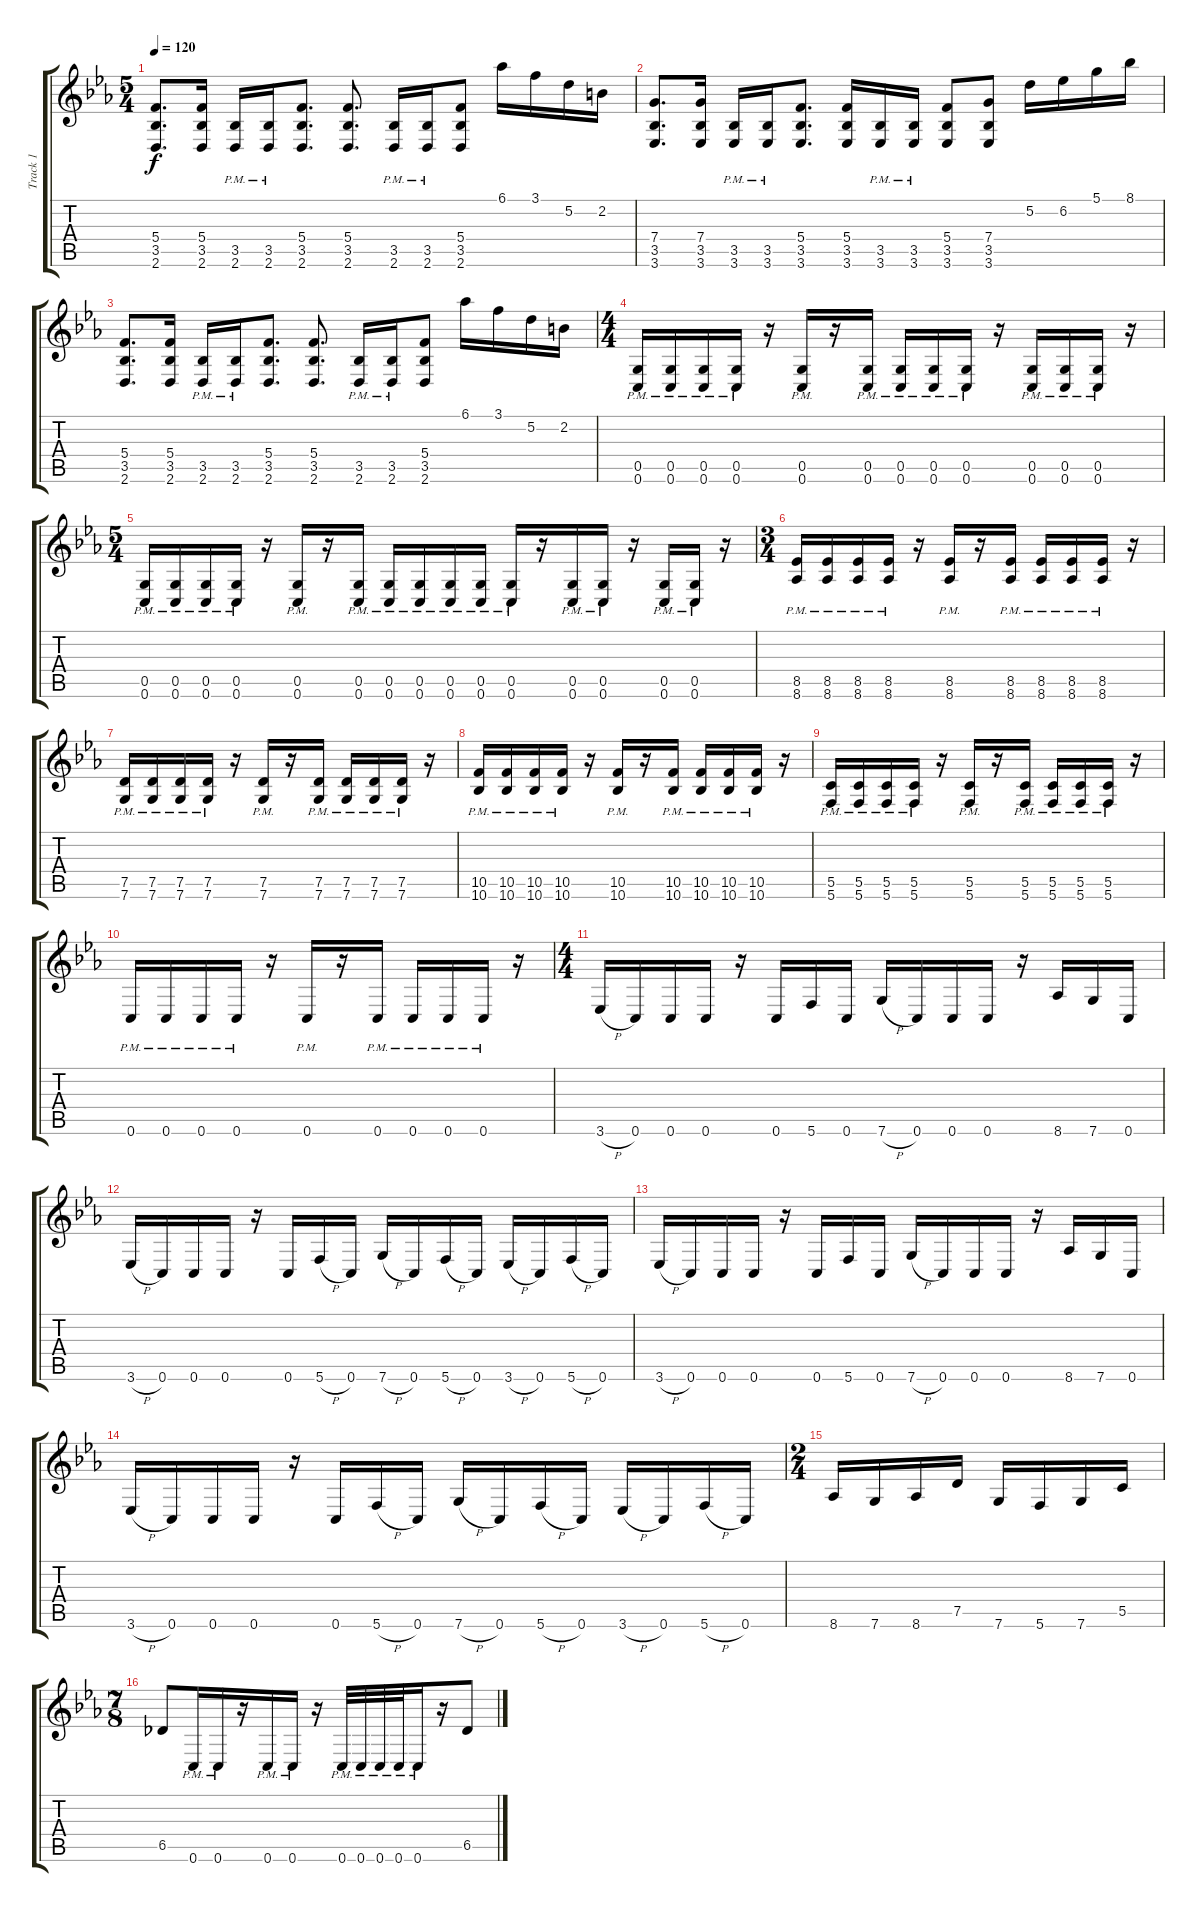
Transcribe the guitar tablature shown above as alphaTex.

\track ("Track 1" "Track 1") {instrument distortionguitar}
\staff {score tabs}
\tuning (D4 A3 F3 C3 G2 C2) {hide}
\ts (5 4)
\tempo 120
\clef g2
\ks eb
(5.4 3.5 2.6).8{d dy f} (5.4 3.5 2.6).16 (3.5{pm} 2.6{pm}).16 (3.5{pm} 2.6{pm}).16 (5.4 3.5 2.6).8{d} (5.4 3.5 2.6).8{d} (3.5{pm} 2.6{pm}).16 (3.5{pm} 2.6{pm}).16 (5.4 3.5 2.6).8 6.1.16 3.1.16 5.2.16 2.2.16 |
(7.4 3.5 3.6).8{d} (7.4 3.5 3.6).16 (3.5{pm} 3.6{pm}).16 (3.5{pm} 3.6{pm}).16 (5.4 3.5 3.6).8{d} (5.4 3.5 3.6).16 (3.5{pm} 3.6{pm}).16 (3.5{pm} 3.6{pm}).16 (5.4 3.5 3.6).8 (7.4 3.5 3.6).8 5.2.16 6.2.16 5.1.16 8.1.16 |
(5.4 3.5 2.6).8{d} (5.4 3.5 2.6).16 (3.5{pm} 2.6{pm}).16 (3.5{pm} 2.6{pm}).16 (5.4 3.5 2.6).8{d} (5.4 3.5 2.6).8{d} (3.5{pm} 2.6{pm}).16 (3.5{pm} 2.6{pm}).16 (5.4 3.5 2.6).8 6.1.16 3.1.16 5.2.16 2.2.16 |
\ts (4 4)
(0.5{pm} 0.6{pm}).16 (0.5{pm} 0.6{pm}).16 (0.5{pm} 0.6{pm}).16 (0.5{pm} 0.6{pm}).16 r.16 (0.5{pm} 0.6{pm}).16 r.16 (0.5{pm} 0.6{pm}).16 (0.5{pm} 0.6{pm}).16 (0.5{pm} 0.6{pm}).16 (0.5{pm} 0.6{pm}).16 r.16 (0.5{pm} 0.6{pm}).16 (0.5{pm} 0.6{pm}).16 (0.5{pm} 0.6{pm}).16 r.16 |
\ts (5 4)
(0.5{pm} 0.6{pm}).16 (0.5{pm} 0.6{pm}).16 (0.5{pm} 0.6{pm}).16 (0.5{pm} 0.6{pm}).16 r.16 (0.5{pm} 0.6{pm}).16 r.16 (0.5{pm} 0.6{pm}).16 (0.5{pm} 0.6{pm}).16 (0.5{pm} 0.6{pm}).16 (0.5{pm} 0.6{pm}).16 (0.5{pm} 0.6{pm}).16 (0.5{pm} 0.6{pm}).16 r.16 (0.5{pm} 0.6{pm}).16 (0.5{pm} 0.6{pm}).16 r.16 (0.5{pm} 0.6{pm}).16 (0.5{pm} 0.6{pm}).16 r.16 |
\ts (3 4)
(8.5{pm} 8.6{pm}).16 (8.5{pm} 8.6{pm}).16 (8.5{pm} 8.6{pm}).16 (8.5{pm} 8.6{pm}).16 r.16 (8.5{pm} 8.6{pm}).16 r.16 (8.5{pm} 8.6{pm}).16 (8.5{pm} 8.6{pm}).16 (8.5{pm} 8.6{pm}).16 (8.5{pm} 8.6{pm}).16 r.16 |
(7.5{pm} 7.6{pm}).16 (7.5{pm} 7.6{pm}).16 (7.5{pm} 7.6{pm}).16 (7.5{pm} 7.6{pm}).16 r.16 (7.5{pm} 7.6{pm}).16 r.16 (7.5{pm} 7.6{pm}).16 (7.5{pm} 7.6{pm}).16 (7.5{pm} 7.6{pm}).16 (7.5{pm} 7.6{pm}).16 r.16 |
(10.5{pm} 10.6{pm}).16 (10.5{pm} 10.6{pm}).16 (10.5{pm} 10.6{pm}).16 (10.5{pm} 10.6{pm}).16 r.16 (10.5{pm} 10.6{pm}).16 r.16 (10.5{pm} 10.6{pm}).16 (10.5{pm} 10.6{pm}).16 (10.5{pm} 10.6{pm}).16 (10.5{pm} 10.6{pm}).16 r.16 |
(5.5{pm} 5.6{pm}).16 (5.5{pm} 5.6{pm}).16 (5.5{pm} 5.6{pm}).16 (5.5{pm} 5.6{pm}).16 r.16 (5.5{pm} 5.6{pm}).16 r.16 (5.5{pm} 5.6{pm}).16 (5.5{pm} 5.6{pm}).16 (5.5{pm} 5.6{pm}).16 (5.5{pm} 5.6{pm}).16 r.16 |
0.6{pm}.16 0.6{pm}.16 0.6{pm}.16 0.6{pm}.16 r.16 0.6{pm}.16 r.16 0.6{pm}.16 0.6{pm}.16 0.6{pm}.16 0.6{pm}.16 r.16 |
\ts (4 4)
3.6{h}.16 0.6.16 0.6.16 0.6.16 r.16 0.6.16 5.6.16 0.6.16 7.6{h}.16 0.6.16 0.6.16 0.6.16 r.16 8.6.16 7.6.16 0.6.16 |
3.6{h}.16 0.6.16 0.6.16 0.6.16 r.16 0.6.16 5.6{h}.16 0.6.16 7.6{h}.16 0.6.16 5.6{h}.16 0.6.16 3.6{h}.16 0.6.16 5.6{h}.16 0.6.16 |
3.6{h}.16 0.6.16 0.6.16 0.6.16 r.16 0.6.16 5.6.16 0.6.16 7.6{h}.16 0.6.16 0.6.16 0.6.16 r.16 8.6.16 7.6.16 0.6.16 |
3.6{h}.16 0.6.16 0.6.16 0.6.16 r.16 0.6.16 5.6{h}.16 0.6.16 7.6{h}.16 0.6.16 5.6{h}.16 0.6.16 3.6{h}.16 0.6.16 5.6{h}.16 0.6.16 |
\ts (2 4)
8.6.16 7.6.16 8.6.16 7.5.16 7.6.16 5.6.16 7.6.16 5.5.16 |
\ts (7 8)
6.5.8 0.6{pm}.16 0.6{pm}.16 r.16 0.6{pm}.16 0.6{pm}.16 r.16 0.6{pm}.32 0.6{pm}.32 0.6{pm}.32 0.6{pm}.32 0.6{pm}.16 r.16 6.5.8
